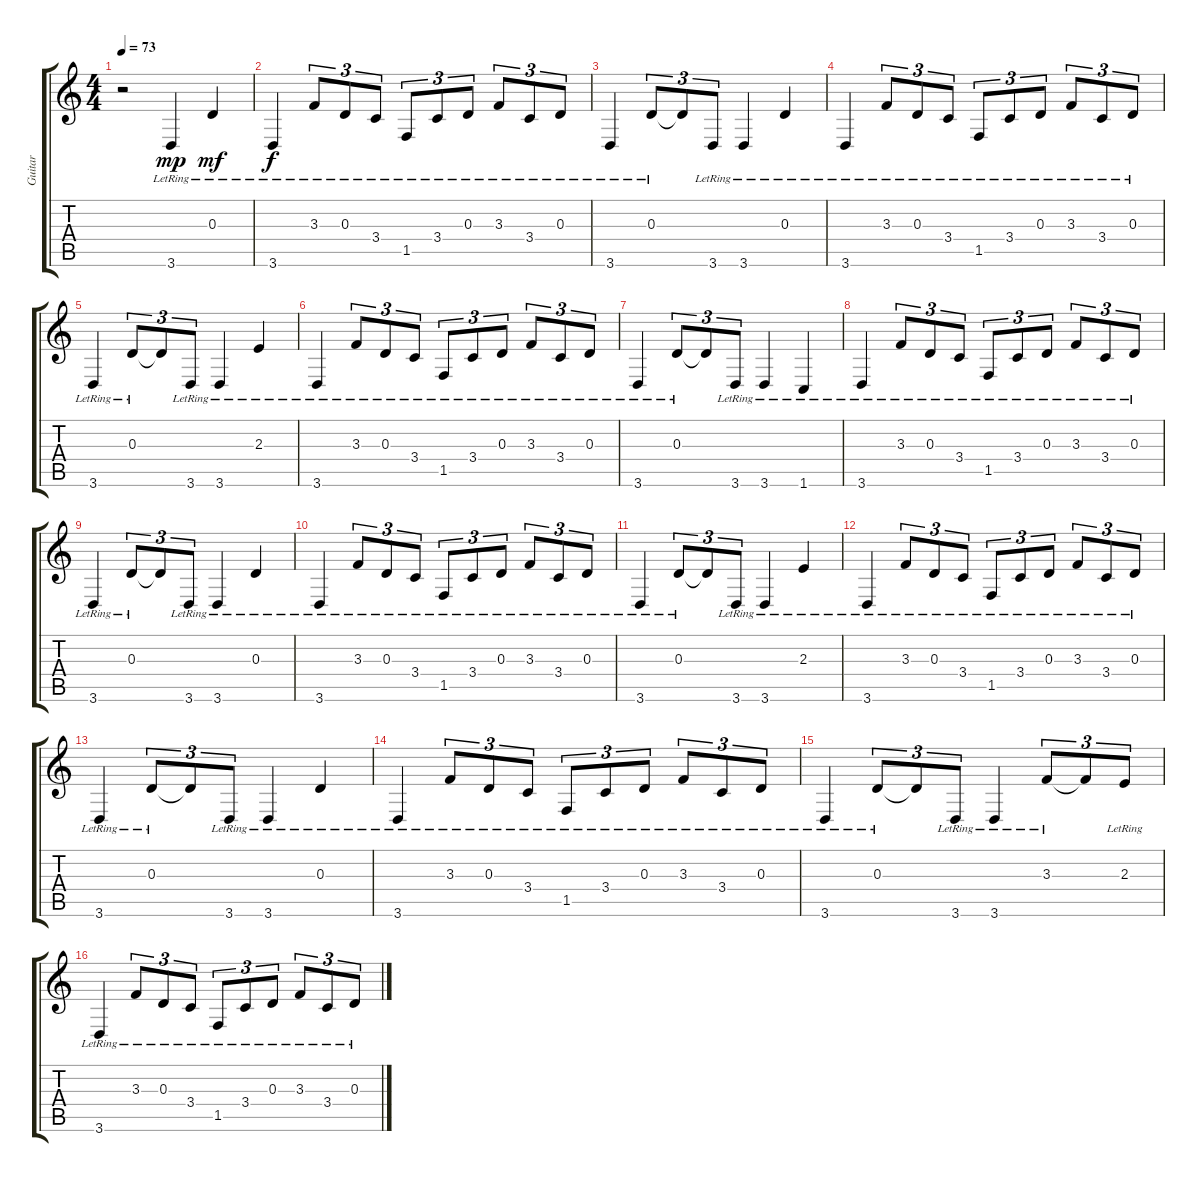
\track ("Guitar" "Guitar") {instrument electricguitarjazz}
\staff {score tabs}
\tuning (B3 Gb3 D3 A2 E2 B1) {hide}
\ts (4 4)
\tempo 73
\clef g2
\ks c
r.2{dy mp instrument electricguitarjazz} 3.6{lr}.4 0.3{lr}.4{dy mf} |
3.6{lr}.4{dy f} 3.3{lr}.8{tu (3 2)} 0.3{lr}.8{tu (3 2)} 3.4{lr}.8{tu (3 2)} 1.5{lr}.8{tu (3 2)} 3.4{lr}.8{tu (3 2)} 0.3{lr}.8{tu (3 2)} 3.3{lr}.8{tu (3 2)} 3.4{lr}.8{tu (3 2)} 0.3{lr}.8{tu (3 2)} |
3.6{lr}.4 0.3{lr}.8{tu (3 2)} 0.3{t}.8{tu (3 2)} 3.6{lr}.8{tu (3 2)} 3.6{lr}.4 0.3{lr}.4 |
3.6{lr}.4 3.3{lr}.8{tu (3 2)} 0.3{lr}.8{tu (3 2)} 3.4{lr}.8{tu (3 2)} 1.5{lr}.8{tu (3 2)} 3.4{lr}.8{tu (3 2)} 0.3{lr}.8{tu (3 2)} 3.3{lr}.8{tu (3 2)} 3.4{lr}.8{tu (3 2)} 0.3{lr}.8{tu (3 2)} |
3.6{lr}.4 0.3{lr}.8{tu (3 2)} 0.3{t}.8{tu (3 2)} 3.6{lr}.8{tu (3 2)} 3.6{lr}.4 2.3{lr}.4 |
3.6{lr}.4 3.3{lr}.8{tu (3 2)} 0.3{lr}.8{tu (3 2)} 3.4{lr}.8{tu (3 2)} 1.5{lr}.8{tu (3 2)} 3.4{lr}.8{tu (3 2)} 0.3{lr}.8{tu (3 2)} 3.3{lr}.8{tu (3 2)} 3.4{lr}.8{tu (3 2)} 0.3{lr}.8{tu (3 2)} |
3.6{lr}.4 0.3{lr}.8{tu (3 2)} 0.3{t}.8{tu (3 2)} 3.6{lr}.8{tu (3 2)} 3.6{lr}.4 1.6{lr}.4 |
3.6{lr}.4 3.3{lr}.8{tu (3 2)} 0.3{lr}.8{tu (3 2)} 3.4{lr}.8{tu (3 2)} 1.5{lr}.8{tu (3 2)} 3.4{lr}.8{tu (3 2)} 0.3{lr}.8{tu (3 2)} 3.3{lr}.8{tu (3 2)} 3.4{lr}.8{tu (3 2)} 0.3{lr}.8{tu (3 2)} |
3.6{lr}.4 0.3{lr}.8{tu (3 2)} 0.3{t}.8{tu (3 2)} 3.6{lr}.8{tu (3 2)} 3.6{lr}.4 0.3{lr}.4 |
3.6{lr}.4 3.3{lr}.8{tu (3 2)} 0.3{lr}.8{tu (3 2)} 3.4{lr}.8{tu (3 2)} 1.5{lr}.8{tu (3 2)} 3.4{lr}.8{tu (3 2)} 0.3{lr}.8{tu (3 2)} 3.3{lr}.8{tu (3 2)} 3.4{lr}.8{tu (3 2)} 0.3{lr}.8{tu (3 2)} |
3.6{lr}.4 0.3{lr}.8{tu (3 2)} 0.3{t}.8{tu (3 2)} 3.6{lr}.8{tu (3 2)} 3.6{lr}.4 2.3{lr}.4 |
3.6{lr}.4 3.3{lr}.8{tu (3 2)} 0.3{lr}.8{tu (3 2)} 3.4{lr}.8{tu (3 2)} 1.5{lr}.8{tu (3 2)} 3.4{lr}.8{tu (3 2)} 0.3{lr}.8{tu (3 2)} 3.3{lr}.8{tu (3 2)} 3.4{lr}.8{tu (3 2)} 0.3{lr}.8{tu (3 2)} |
3.6{lr}.4 0.3{lr}.8{tu (3 2)} 0.3{t}.8{tu (3 2)} 3.6{lr}.8{tu (3 2)} 3.6{lr}.4 0.3{lr}.4 |
3.6{lr}.4 3.3{lr}.8{tu (3 2)} 0.3{lr}.8{tu (3 2)} 3.4{lr}.8{tu (3 2)} 1.5{lr}.8{tu (3 2)} 3.4{lr}.8{tu (3 2)} 0.3{lr}.8{tu (3 2)} 3.3{lr}.8{tu (3 2)} 3.4{lr}.8{tu (3 2)} 0.3{lr}.8{tu (3 2)} |
3.6{lr}.4 0.3{lr}.8{tu (3 2)} 0.3{t}.8{tu (3 2)} 3.6{lr}.8{tu (3 2)} 3.6{lr}.4 3.3{lr}.8{tu (3 2)} 3.3{t}.8{tu (3 2)} 2.3{lr}.8{tu (3 2)} |
3.6{lr}.4 3.3{lr}.8{tu (3 2)} 0.3{lr}.8{tu (3 2)} 3.4{lr}.8{tu (3 2)} 1.5{lr}.8{tu (3 2)} 3.4{lr}.8{tu (3 2)} 0.3{lr}.8{tu (3 2)} 3.3{lr}.8{tu (3 2)} 3.4{lr}.8{tu (3 2)} 0.3{lr}.8{tu (3 2)}
